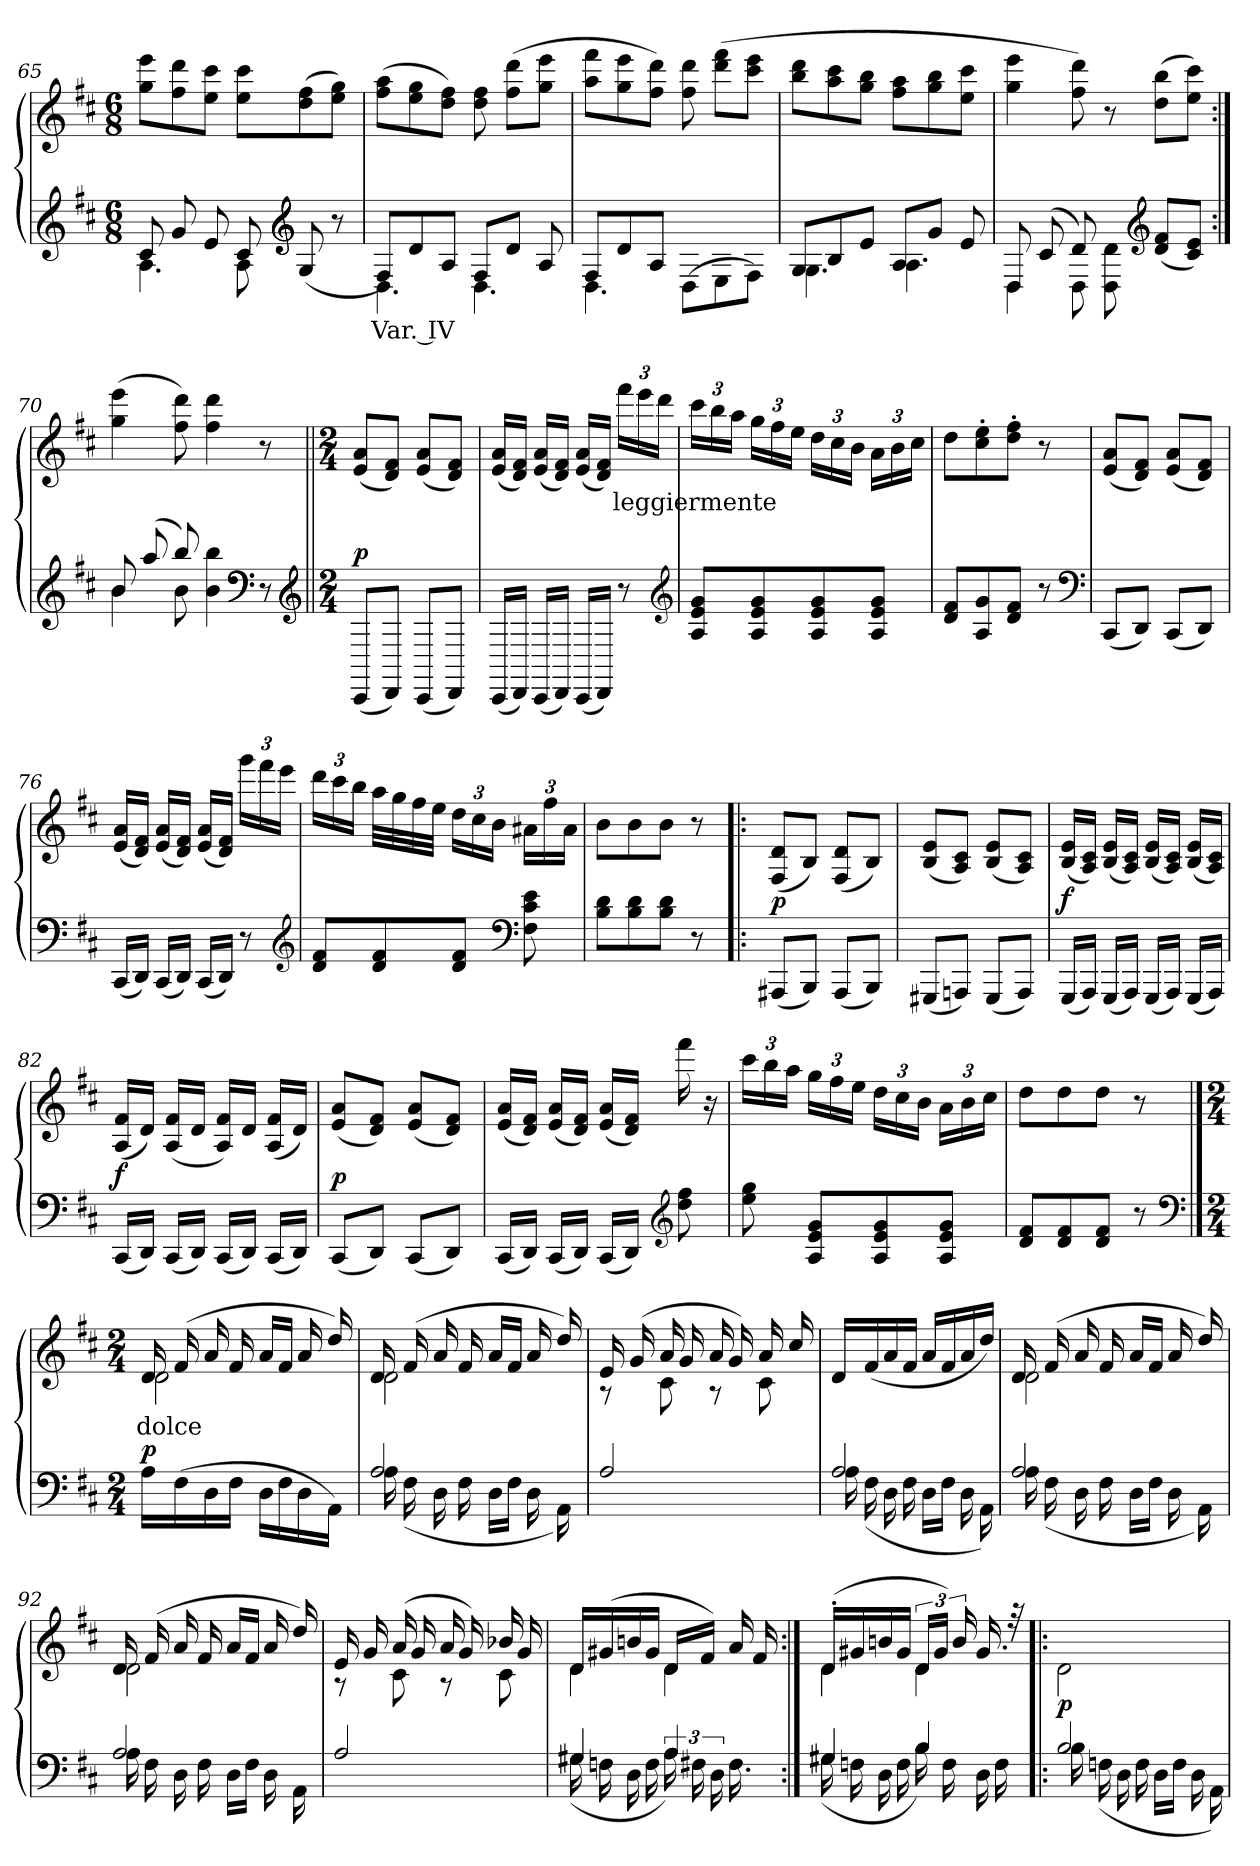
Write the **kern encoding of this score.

**kern	**text	**kern	**text	**dynam
*part1	*part1	*part1	*part1	*part1
*staff2	*staff2	*staff1	*staff1	*staff1/2
*clefG2	*	*clefG2	*	*
*k[f#c#]	*	*k[f#c#]	*	*
*M6/8	*	*M6/8	*	*
=65	=65	=65	=65	=65
*^	*	*	*	*
*	*^	*	*	*	*
8c#/	4.A\	4ryy	.	8gg\ 8eee\L	.	.
8g/	.	.	.	8ff#\ 8ddd\	.	.
8e/	.	8ryy	.	8ee\ 8ccc#\J	.	.
8ryy	8A\	8c#/	.	8ee\ 8ccc#\L	.	.
*clefG2	*	*	*	*	*	*
(<8G/	4ryy	4ryy	.	(>8dd\ 8ff#\	.	.
8r	.	.	.	8ee\ 8gg\J)	.	.
*	*v	*v	*	*	*	*
!!LO:LB:g=z
=66	=66	=66	=66	=66	=66
8F#/L)	4.D\	Var. IV	(>8ff#\ 8aa\L	.	.
8d/	.	.	8ee\ 8gg\	.	.
8A/J	.	.	8dd\ 8ff#\J)	.	.
8F#/L	4.D\	.	8dd\ 8ff#\	.	.
8d/J	.	.	(>8ff#\ 8ddd\L	.	.
8A/	.	.	8gg\ 8eee\J	.	.
=67	=67	=67	=67	=67	=67
8F#/L	4.D\	.	8aa\ 8fff#\L	.	.
8d/	.	.	8gg\ 8eee\	.	.
8A/J	.	.	8ff#\ 8ddd\J)	.	.
4.ryy	(<8D\L	.	8ff#\ 8ddd\	.	.
.	8E\	.	(>8ddd\ 8fff#\L	.	.
.	8F#\J)	.	8ccc#\ 8eee\J	.	.
=68	=68	=68	=68	=68	=68
8G/L	4.G\	.	8bb\ 8ddd\L	.	.
8B/	.	.	8aa\ 8ccc#\	.	.
8e/J	.	.	8gg\ 8bb\J	.	.
8A/L	4.A\	.	8ff#\ 8aa\L	.	.
8g/J	.	.	8gg\ 8bb\	.	.
8e/	.	.	8ee\ 8ccc#\J	.	.
=69	=69	=69	=69	=69	=69
8D/	4D\	.	4gg\ 4eee\	.	.
(>8c#/	.	.	.	.	.
8d/)	8D\	.	8ff#\ 8ddd\)	.	.
8ryy	8D\ 8d\	.	8r	.	.
*clefG2	*	*	*	*	*
(<8d/ 8f#/L	4ryy	.	(>8dd\ 8bb\L	.	.
8c#/ 8e/J)	.	.	8ee\ 8ccc#\J)	.	.
=70:|!	=70:|!	=70:|!	=70:|!	=70:|!	=70:|!
8b/	4b\	.	(>4gg\ 4eee\	.	.
(>8aa/	.	.	.	.	.
8bb/)	8b\	.	8ff#\ 8ddd\)	.	.
4ryy	4b\ 4bb\	.	4ff#\ 4ddd\	.	.
*clefF4	*	*	*	*	*
8r	8ryy	.	8r	.	.
*v	*v	*	*	*	*
*clefG2	*	*	*	*
!!LO:LB:g=z
=71||	=71||	=71||	=71||	=71||
*M2/4	*	*M2/4	*	*
*^	*	*	*	*
!	!	!	!	!	!LO:DY:a=2
*v	*v	*	*	*	*
(<8CC#/L	.	(<8e/ 8a/L	.	p
8DD/J)	.	8d/ 8f#/J)	.	.
(<8CC#/L	.	(<8e/ 8a/L	.	.
8DD/J)	.	8d/ 8f#/J)	.	.
=72	=72	=72	=72	=72
(<16CC#/LL	.	(<16e/ 16a/LL	.	.
16DD/JJ)	.	16d/ 16f#/JJ)	.	.
(<16CC#/LL	.	(<16e/ 16a/LL	.	.
16DD/JJ)	.	16d/ 16f#/JJ)	.	.
(<16CC#/LL	.	(<16e/ 16a/LL	.	.
16DD/JJ)	.	16d/ 16f#/JJ)	.	.
*	*	*Xbrackettup	*	*
8r	.	24fff#\LL	leggiermente	.
.	.	24eee\	.	.
.	.	24ddd\JJ	.	.
*clefG2	*	*	*	*
=73	=73	=73	=73	=73
8A/ 8e/ 8g/L	.	24ccc#\LL	.	.
.	.	24bb\	.	.
.	.	24aa\JJ	.	.
8A/ 8e/ 8g/	.	24gg\LL	.	.
.	.	24ff#\	.	.
.	.	24ee\JJ	.	.
8A/ 8e/ 8g/	.	24dd\LL	.	.
.	.	24cc#\	.	.
.	.	24b\JJ	.	.
8A/ 8e/ 8g/J	.	24a\LL	.	.
.	.	24b\	.	.
.	.	24cc#\JJ	.	.
=74	=74	=74	=74	=74
8d/ 8f#/L	.	8dd\L	.	.
8A/ 8g/	.	8cc#'\ 8ee'\	.	.
8d/ 8f#/J	.	8dd'\ 8ff#'\J	.	.
8r	.	8r	.	.
*clefF4	*	*	*	*
=75	=75	=75	=75	=75
(<8CC#/L	.	(<8e/ 8a/L	.	.
8DD/J)	.	8d/ 8f#/J)	.	.
(<8CC#/L	.	(<8e/ 8a/L	.	.
8DD/J)	.	8d/ 8f#/J)	.	.
!!LO:LB:g=z
=76	=76	=76	=76	=76
(<16CC#/LL	.	(<16e/ 16a/LL	.	.
16DD/JJ)	.	16d/ 16f#/JJ)	.	.
(<16CC#/LL	.	(<16e/ 16a/LL	.	.
16DD/JJ)	.	16d/ 16f#/JJ)	.	.
(<16CC#/LL	.	(<16e/ 16a/LL	.	.
16DD/JJ)	.	16d/ 16f#/JJ)	.	.
8r	.	24ggg\LL	.	.
.	.	24fff#\	.	.
.	.	24eee\JJ	.	.
*clefG2	*	*	*	*
=77	=77	=77	=77	=77
8d/ 8f#/L	.	24ddd\LL	.	.
.	.	24ccc#\	.	.
.	.	24bb\JJ	.	.
8d/ 8f#/	.	32aa\LLL	.	.
.	.	32gg\	.	.
.	.	32ff#\	.	.
.	.	32ee\JJJ	.	.
8d/ 8f#/J	.	24dd\LL	.	.
.	.	24cc#\	.	.
.	.	24b\JJ	.	.
*clefF4	*	*	*	*
8F#\ 8c#\ 8e\	.	24a#X\LL	.	.
.	.	24ff#\	.	.
.	.	24a#\JJ	.	.
=78	=78	=78	=78	=78
8B\ 8d\L	.	8b\L	.	.
8B\ 8d\	.	8b\	.	.
8B\ 8d\J	.	8b\J	.	.
8r	.	8r	.	.
=79!|:	=79!|:	=79!|:	=79!|:	=79!|:
!	!	!	!	!LO:DY:a=2
(<8AAA#X/L	.	(<8F#/ 8d/L	.	p
8BBB/J)	.	8B/J)	.	.
(<8AAA#/L	.	(<8F#/ 8d/L	.	.
8BBB/J)	.	8B/J)	.	.
=80	=80	=80	=80	=80
(<8GGG#X/L	.	(<8B/ 8e/L	.	.
8AAAn/J)	.	8A/ 8c#/J)	.	.
(<8GGG#/L	.	(<8B/ 8e/L	.	.
8AAA/J)	.	8A/ 8c#/J)	.	.
=81	=81	=81	=81	=81
!	!	!	!	!LO:DY:a=2
(<16GGG/LL	.	(<16B/ 16e/LL	.	f
16AAA/JJ)	.	16A/ 16c#/JJ)	.	.
(<16GGG/LL	.	(<16B/ 16e/LL	.	.
16AAA/JJ)	.	16A/ 16c#/JJ)	.	.
(<16GGG/LL	.	(<16B/ 16e/LL	.	.
16AAA/JJ)	.	16A/ 16c#/JJ)	.	.
(<16GGG/LL	.	(<16B/ 16e/LL	.	.
16AAA/JJ)	.	16A/ 16c#/JJ)	.	.
!!LO:LB:g=z
=82	=82	=82	=82	=82
!	!	!	!	!LO:DY:a=2
(<16CC#/LL	.	(<16A/ 16f#/LL	.	f
16DD/JJ)	.	16d/JJ)	.	.
(<16CC#/LL	.	(<16A/ 16f#/LL	.	.
16DD/JJ)	.	16d/JJ	.	.
(<16CC#/LL	.	16A/ 16f#/LL)	.	.
16DD/JJ)	.	16d/JJ	.	.
(<16CC#/LL	.	(<16A/ 16f#/LL	.	.
16DD/JJ)	.	16d/JJ)	.	.
=83	=83	=83	=83	=83
!	!	!	!	!LO:DY:a=2
(<8CC#/L	.	(<8e/ 8a/L	.	p
8DD/J)	.	8d/ 8f#/J)	.	.
(<8CC#/L	.	(<8e/ 8a/L	.	.
8DD/J)	.	8d/ 8f#/J)	.	.
=84	=84	=84	=84	=84
(<16CC#/LL	.	(<16e/ 16a/LL	.	.
16DD/JJ)	.	16d/ 16f#/JJ)	.	.
(<16CC#/LL	.	(<16e/ 16a/LL	.	.
16DD/JJ)	.	16d/ 16f#/JJ)	.	.
(<16CC#/LL	.	(<16e/ 16a/LL	.	.
16DD/JJ)	.	16d/ 16f#/JJ)	.	.
*clefG2	*	*	*	*
8dd\ 8ff#\	.	16fff#\	.	.
.	.	16r	.	.
=85	=85	=85	=85	=85
8ee\ 8gg\	.	24ccc#\LL	.	.
.	.	24bb\	.	.
.	.	24aa\JJ	.	.
8A/ 8e/ 8g/L	.	24gg\LL	.	.
.	.	24ff#\	.	.
.	.	24ee\JJ	.	.
8A/ 8e/ 8g/	.	24dd\LL	.	.
.	.	24cc#\	.	.
.	.	24b\JJ	.	.
8A/ 8e/ 8g/J	.	24a\LL	.	.
.	.	24b\	.	.
.	.	24cc#\JJ	.	.
=86	=86	=86	=86	=86
8d/ 8f#/L	.	8dd\L	.	.
8d/ 8f#/	.	8dd\	.	.
8d/ 8f#/J	.	8dd\J	.	.
8r	.	8r	.	.
*clefF4	*	*	*	*
!!LO:PB:g=z
==87	==87	==87	==87	==87
*M2/4	*	*M2/4	*	*
*	*	*^	*	*
!	!	!	!	!	!LO:DY:a=2
16A\LL	.	16d/	2d\	dolce	p
(>16F#\	.	(>16f#/	.	.	.
16D\	.	16a/	.	.	.
16F#\JJ	.	16f#/	.	.	.
16D\LL	.	16a/LL	.	.	.
16F#\	.	16f#/JJ	.	.	.
16D\	.	16a/	.	.	.
16AA\JJ)	.	16dd/)	.	.	.
=88	=88	=88	=88	=88	=88
*^	*	*	*	*	*
2A/	16A\	.	16d/	2d\	.	.
.	(<16F#\	.	(>16f#/	.	.	.
.	16D\	.	16a/	.	.	.
.	16F#\	.	16f#/	.	.	.
.	16D\LL	.	16a/LL	.	.	.
.	16F#\JJ	.	16f#/JJ	.	.	.
.	16D\	.	16a/	.	.	.
.	16AA\)	.	16dd/)	.	.	.
*v	*v	*	*	*	*	*
=89	=89	=89	=89	=89	=89
2A/	.	16e/	8r	.	.
.	.	(>16g/	.	.	.
.	.	16a/	8c#\	.	.
.	.	16g/	.	.	.
.	.	16a/	8r	.	.
.	.	16g/)	.	.	.
.	.	16a/	8c#\	.	.
.	.	16cc#/	.	.	.
*	*	*v	*v	*	*
=90	=90	=90	=90	=90
*^	*	*	*	*
2A/	16A\	.	16d/LL	.	.
.	(<16F#\	.	(<16f#/	.	.
.	16D\	.	16a/	.	.
.	16F#\	.	16f#/JJ	.	.
.	16D\LL	.	16a/LL	.	.
.	16F#\JJ	.	16f#/	.	.
.	16D\	.	16a/	.	.
.	16AA\)	.	16dd/JJ)	.	.
=91	=91	=91	=91	=91	=91
*	*	*	*^	*	*
2A/	16A\	.	16d/	2d\	.	.
.	(<16F#\	.	(>16f#/	.	.	.
.	16D\	.	16a/	.	.	.
.	16F#\	.	16f#/	.	.	.
.	16D\LL	.	16a/LL	.	.	.
.	16F#\JJ	.	16f#/JJ	.	.	.
.	16D\	.	16a/	.	.	.
.	16AA\)	.	16dd/)	.	.	.
=92	=92	=92	=92	=92	=92	=92
2A/	16A\	.	16d/	2d\	.	.
.	16F#\	.	(>16f#/	.	.	.
.	16D\	.	16a/	.	.	.
.	16F#\	.	16f#/	.	.	.
.	16D\LL	.	16a/LL	.	.	.
.	16F#\JJ	.	16f#/JJ	.	.	.
.	16D\	.	16a/	.	.	.
.	16AA\	.	16dd/)	.	.	.
*v	*v	*	*	*	*	*
!!LO:LB:g=z	!!
=93	=93	=93	=93	=93	=93
2A/	.	16e/	8r	.	.
.	.	16g/	.	.	.
.	.	(>16a/	8c#\	.	.
.	.	16g/	.	.	.
.	.	16a/	8r	.	.
.	.	16g/)	.	.	.
.	.	16b-X/	8c#\	.	.
.	.	16g/	.	.	.
=94	=94	=94	=94	=94	=94
*^	*	*	*	*	*
4G#X/	(<16G#\	.	16d/LL	4d\	.	.
.	16Fn\	.	(>16g#X/	.	.	.
.	16D\	.	16bn/	.	.	.
.	16F\	.	16g#/JJ	.	.	.
4A/	24A\)	.	16d/LL	4d\	.	.
.	24F#X\	.	.	.	.	.
.	.	.	16f#/JJ)	.	.	.
.	24D\	.	.	.	.	.
.	16.F#\	.	16a/	.	.	.
.	.	.	16f#/	.	.	.
.	32ryy	.	.	.	.	.
=95:|!	=95:|!	=95:|!	=95:|!	=95:|!	=95:|!	=95:|!
4G#X/	(<16G#\	.	(>16d'/LL	4d\	.	.
.	16Fn\	.	16g#X/	.	.	.
.	16D\	.	16bn/	.	.	.
.	16F\	.	16g#/JJ	.	.	.
*	*	*	*brackettup	*	*	*
4B/	16B\)	.	24d/LL	4d\	.	.
.	.	.	24g#/JJ)	.	.	.
.	16F\	.	.	.	.	.
.	.	.	24b/	.	.	.
.	16D\	.	16.g#/	.	.	.
.	16F\	.	.	.	.	.
.	.	.	32r	.	.	.
=96!|:	=96!|:	=96!|:	=96!|:	=96!|:	=96!|:	=96!|:
!	!	!	!	!	!	!LO:DY:a=2
2B/	16B\	.	2ryy	2d\	.	p
.	(<16Fn\	.	.	.	.	.
.	16D\	.	.	.	.	.
.	16F\	.	.	.	.	.
.	16D\LL	.	.	.	.	.
.	16F\JJ	.	.	.	.	.
.	16D\	.	.	.	.	.
.	16AA\)	.	.	.	.	.
*v	*v	*	*	*	*	*
*	*	*v	*v	*	*
=	=	=	=	=
*-	*-	*-	*-	*-
